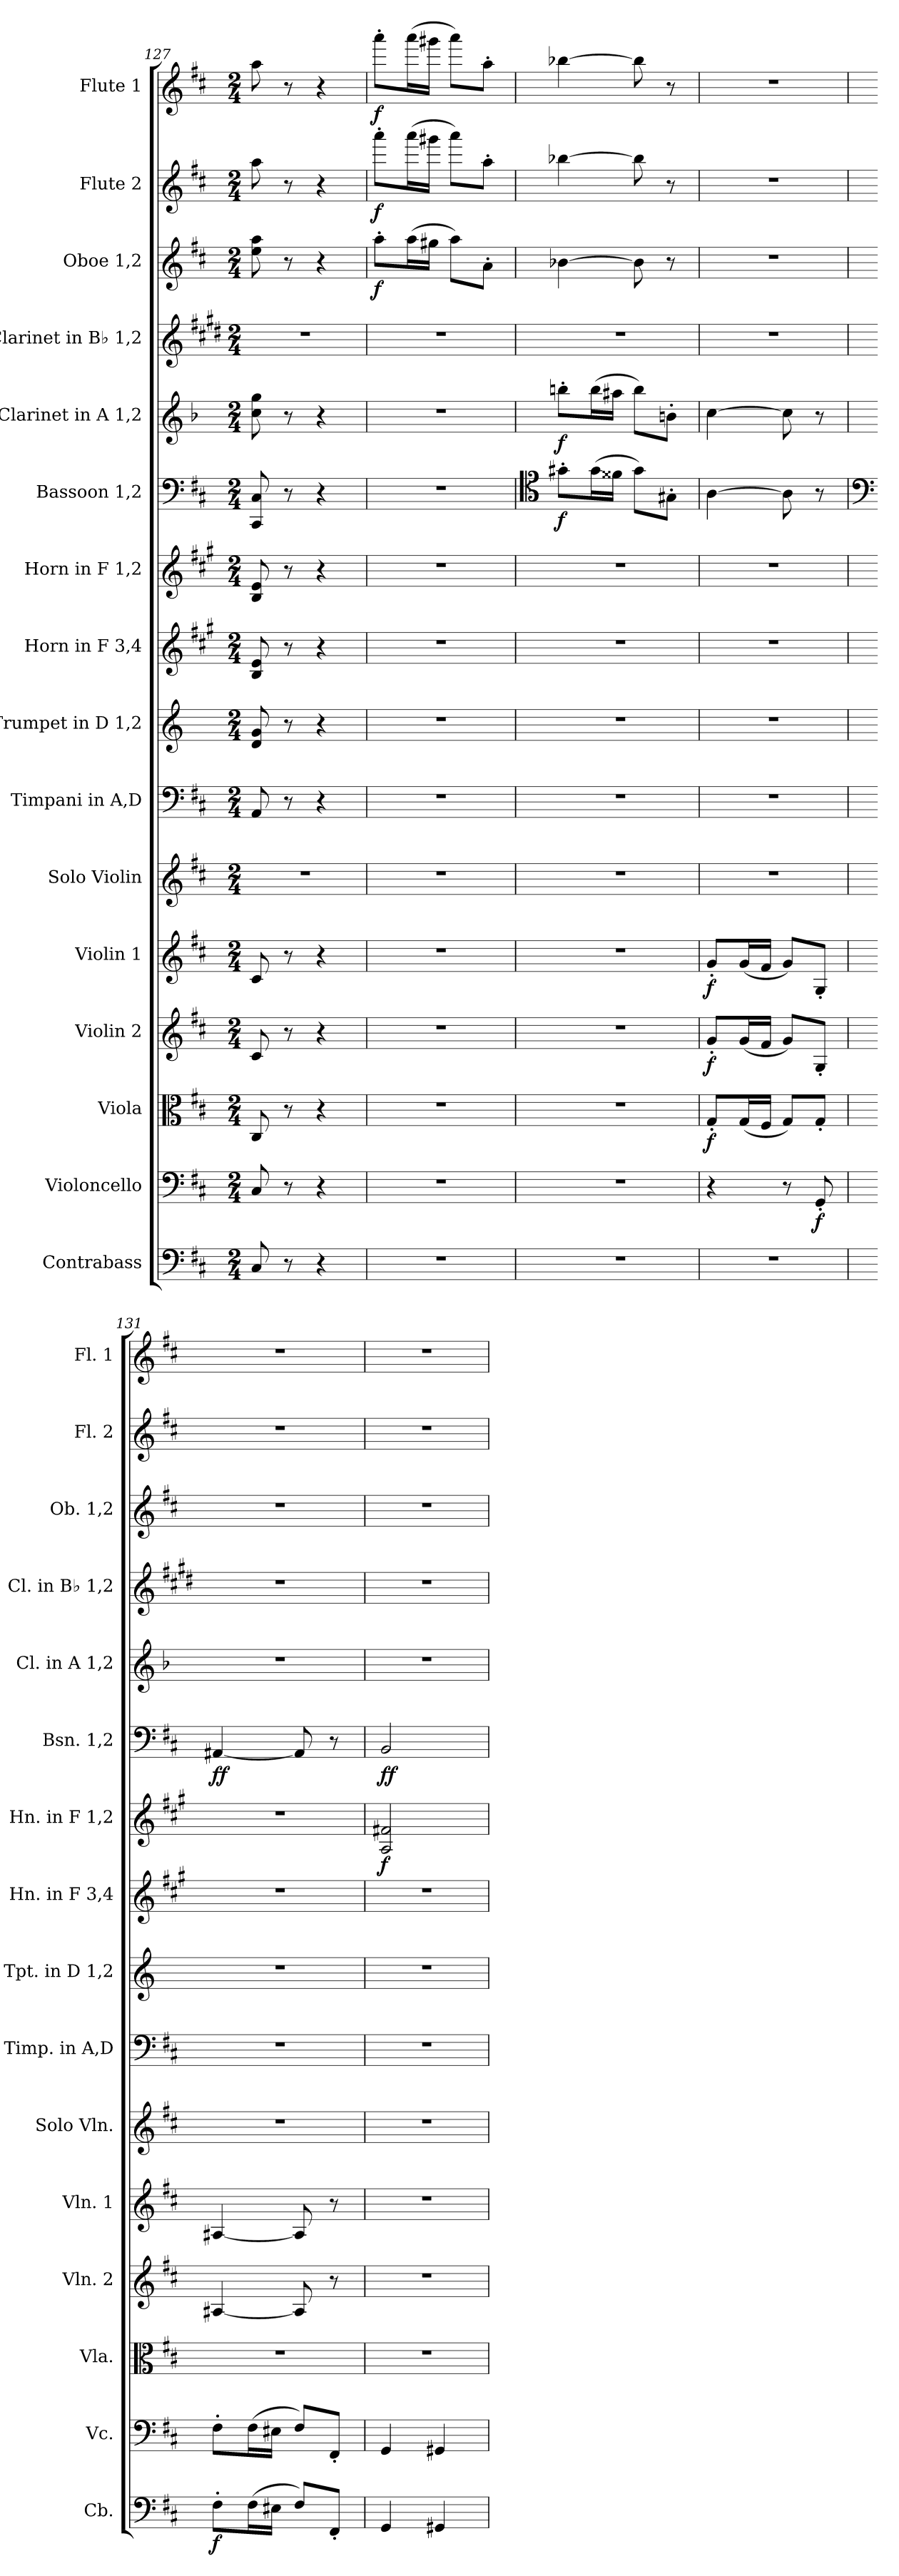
**kern	**dynam	**kern	**dynam	**kern	**dynam	**kern	**dynam	**kern	**dynam	**kern	**kern	**kern	**kern	**kern	**dynam	**kern	**dynam	**kern	**dynam	**kern	**kern	**dynam	**kern	**dynam	**kern	**dynam
*part16	*part16	*part15	*part15	*part14	*part14	*part13	*part13	*part12	*part12	*part11	*part10	*part9	*part8	*part7	*part7	*part6	*part6	*part5	*part5	*part4	*part3	*part3	*part2	*part2	*part1	*part1
*staff16	*staff16	*staff15	*staff15	*staff14	*staff14	*staff13	*staff13	*staff12	*staff12	*staff11	*staff10	*staff9	*staff8	*staff7	*staff7	*staff6	*staff6	*staff5	*staff5	*staff4	*staff3	*staff3	*staff2	*staff2	*staff1	*staff1
*I"Contrabass	*	*I"Violoncello	*	*I"Viola	*	*I"Violin 2	*	*I"Violin 1	*	*I"Solo Violin	*I"Timpani in A,D	*I"Trumpet in D 1,2	*I"Horn in F 3,4	*I"Horn in F 1,2	*	*I"Bassoon 1,2	*	*I"Clarinet in A 1,2	*	*I"Clarinet in B♭ 1,2	*I"Oboe 1,2	*	*I"Flute 2	*	*I"Flute 1	*
*I'Cb.	*	*I'Vc.	*	*I'Vla.	*	*I'Vln. 2	*	*I'Vln. 1	*	*I'Solo Vln.	*I'Timp. in A,D	*I'Tpt. in D 1,2	*I'Hn. in F 3,4	*I'Hn. in F 1,2	*	*I'Bsn. 1,2	*	*I'Cl. in A 1,2	*	*I'Cl. in B♭ 1,2	*I'Ob. 1,2	*	*I'Fl. 2	*	*I'Fl. 1	*
*clefF4	*	*clefF4	*	*clefC3	*	*clefG2	*	*clefG2	*	*clefG2	*clefF4	*clefG2	*clefG2	*clefG2	*	*clefF4	*	*clefG2	*	*clefG2	*clefG2	*	*clefG2	*	*clefG2	*
*ITrd7c12	*	*	*	*	*	*	*	*	*	*	*	*ITrd-1c-2	*ITrd4c7	*ITrd4c7	*	*	*	*ITrd2c3	*	*ITrd1c2	*	*	*	*	*	*
*k[f#c#]	*	*k[f#c#]	*	*k[f#c#]	*	*k[f#c#]	*	*k[f#c#]	*	*k[f#c#]	*k[f#c#]	*k[f#c#]	*k[f#c#]	*k[f#c#]	*	*k[f#c#]	*	*k[f#c#]	*	*k[f#c#]	*k[f#c#]	*	*k[f#c#]	*	*k[f#c#]	*
*M2/4	*	*M2/4	*	*M2/4	*	*M2/4	*	*M2/4	*	*M2/4	*M2/4	*M2/4	*M2/4	*M2/4	*	*M2/4	*	*M2/4	*	*M2/4	*M2/4	*	*M2/4	*	*M2/4	*
=127	=127	=127	=127	=127	=127	=127	=127	=127	=127	=127	=127	=127	=127	=127	=127	=127	=127	=127	=127	=127	=127	=127	=127	=127	=127	=127
8CC#/	.	8C#/	.	8C#/	.	8c#/	.	8c#/	.	2r	8AA/	8e/ 8a/	8E/ 8A/	8E/ 8A/	.	8CC#/ 8C#/	.	8a\ 8ee\	.	2r	8ee\ 8aa\	.	8aa\	.	8aa\	.
8r	.	8r	.	8r	.	8r	.	8r	.	.	8r	8r	8r	8r	.	8r	.	8r	.	.	8r	.	8r	.	8r	.
4r	.	4r	.	4r	.	4r	.	4r	.	.	4r	4r	4r	4r	.	4r	.	4r	.	.	4r	.	4r	.	4r	.
=128	=128	=128	=128	=128	=128	=128	=128	=128	=128	=128	=128	=128	=128	=128	=128	=128	=128	=128	=128	=128	=128	=128	=128	=128	=128	=128
!	!	!	!	!	!	!	!	!	!	!	!	!	!	!	!	!	!	!	!	!	!	!LO:DY:b	!	!LO:DY:b	!	!LO:DY:b
2r	.	2r	.	2r	.	2r	.	2r	.	2r	2r	2r	2r	2r	.	2r	.	2r	.	2r	8aa'\L	f	8aaa'\L	f	8aaa'\L	f
.	.	.	.	.	.	.	.	.	.	.	.	.	.	.	.	.	.	.	.	.	(>16aa\L	.	(>16aaa\L	.	(>16aaa\L	.
.	.	.	.	.	.	.	.	.	.	.	.	.	.	.	.	.	.	.	.	.	16gg#X\JJ	.	16ggg#X\JJ	.	16ggg#X\JJ	.
.	.	.	.	.	.	.	.	.	.	.	.	.	.	.	.	.	.	.	.	.	8aa\L)	.	8aaa\L)	.	8aaa\L)	.
.	.	.	.	.	.	.	.	.	.	.	.	.	.	.	.	.	.	.	.	.	8a'\J	.	8aa'\J	.	8aa'\J	.
!!LO:PB:g=z
=129	=129	=129	=129	=129	=129	=129	=129	=129	=129	=129	=129	=129	=129	=129	=129	=129	=129	=129	=129	=129	=129	=129	=129	=129	=129	=129
*	*	*	*	*	*	*	*	*	*	*	*	*	*	*	*	*clefC4	*	*	*	*	*	*	*	*	*	*
!	!	!	!	!	!	!	!	!	!	!	!	!	!	!	!	!	!LO:DY:b	!	!LO:DY:b	!	!	!	!	!	!	!
2r	.	2r	.	2r	.	2r	.	2r	.	2r	2r	2r	2r	2r	.	8g#X'\L	f	8gg#X'\L	f	2r	[4b-X\	.	[4bb-X\	.	[4bb-X\	.
.	.	.	.	.	.	.	.	.	.	.	.	.	.	.	.	(>16g#\L	.	(>16gg#\L	.	.	.	.	.	.	.	.
.	.	.	.	.	.	.	.	.	.	.	.	.	.	.	.	16f##X\JJ	.	16ff##X\JJ	.	.	.	.	.	.	.	.
.	.	.	.	.	.	.	.	.	.	.	.	.	.	.	.	8g#\L)	.	8gg#\L)	.	.	8b-\]	.	8bb-\]	.	8bb-\]	.
.	.	.	.	.	.	.	.	.	.	.	.	.	.	.	.	8G#X'\J	.	8g#X'\J	.	.	8r	.	8r	.	8r	.
=130	=130	=130	=130	=130	=130	=130	=130	=130	=130	=130	=130	=130	=130	=130	=130	=130	=130	=130	=130	=130	=130	=130	=130	=130	=130	=130
!	!	!	!	!	!LO:DY:b	!	!LO:DY:b	!	!LO:DY:b	!	!	!	!	!	!	!	!	!	!	!	!	!	!	!	!	!
2r	.	4r	.	8G'/L	f	8g'/L	f	8g'/L	f	2r	2r	2r	2r	2r	.	[4A\	.	[4a\	.	2r	2r	.	2r	.	2r	.
.	.	.	.	(<16G/L	.	(<16g/L	.	(<16g/L	.	.	.	.	.	.	.	.	.	.	.	.	.	.	.	.	.	.
.	.	.	.	16F#/JJ	.	16f#/JJ	.	16f#/JJ	.	.	.	.	.	.	.	.	.	.	.	.	.	.	.	.	.	.
.	.	8r	.	8G/L)	.	8g/L)	.	8g/L)	.	.	.	.	.	.	.	8A\]	.	8a\]	.	.	.	.	.	.	.	.
!	!	!	!LO:DY:b	!	!	!	!	!	!	!	!	!	!	!	!	!	!	!	!	!	!	!	!	!	!	!
.	.	8GG'/	f	8G'/J	.	8G'/J	.	8G'/J	.	.	.	.	.	.	.	8r	.	8r	.	.	.	.	.	.	.	.
=131	=131	=131	=131	=131	=131	=131	=131	=131	=131	=131	=131	=131	=131	=131	=131	=131	=131	=131	=131	=131	=131	=131	=131	=131	=131	=131
*	*	*	*	*	*	*	*	*	*	*	*	*	*	*	*	*clefF4	*	*	*	*	*	*	*	*	*	*
!	!LO:DY:b	!	!	!	!	!	!	!	!	!	!	!	!	!	!	!	!LO:DY:b	!	!	!	!	!	!	!	!	!
8FF#'\L	f	8F#'\L	.	2r	.	[4A#X/	.	[4A#X/	.	2r	2r	2r	2r	2r	.	[4AA#X/	ff	2r	.	2r	2r	.	2r	.	2r	.
(>16FF#\L	.	(>16F#\L	.	.	.	.	.	.	.	.	.	.	.	.	.	.	.	.	.	.	.	.	.	.	.	.
16EE#X\JJ	.	16E#X\JJ	.	.	.	.	.	.	.	.	.	.	.	.	.	.	.	.	.	.	.	.	.	.	.	.
8FF#/L)	.	8F#/L)	.	.	.	8A#/]	.	8A#/]	.	.	.	.	.	.	.	8AA#/]	.	.	.	.	.	.	.	.	.	.
8FFF#'/J	.	8FF#'/J	.	.	.	8r	.	8r	.	.	.	.	.	.	.	8r	.	.	.	.	.	.	.	.	.	.
=132	=132	=132	=132	=132	=132	=132	=132	=132	=132	=132	=132	=132	=132	=132	=132	=132	=132	=132	=132	=132	=132	=132	=132	=132	=132	=132
!	!	!	!	!	!	!	!	!	!	!	!	!	!	!	!LO:DY:b	!	!LO:DY:b	!	!	!	!	!	!	!	!	!
4GGG/	.	4GG/	.	2r	.	2r	.	2r	.	2r	2r	2r	2r	2D/ 2Bn/	f	2BB/	ff	2r	.	2r	2r	.	2r	.	2r	.
4GGG#X/	.	4GG#X/	.	.	.	.	.	.	.	.	.	.	.	.	.	.	.	.	.	.	.	.	.	.	.	.
=	=	=	=	=	=	=	=	=	=	=	=	=	=	=	=	=	=	=	=	=	=	=	=	=	=	=
*-	*-	*-	*-	*-	*-	*-	*-	*-	*-	*-	*-	*-	*-	*-	*-	*-	*-	*-	*-	*-	*-	*-	*-	*-	*-	*-
